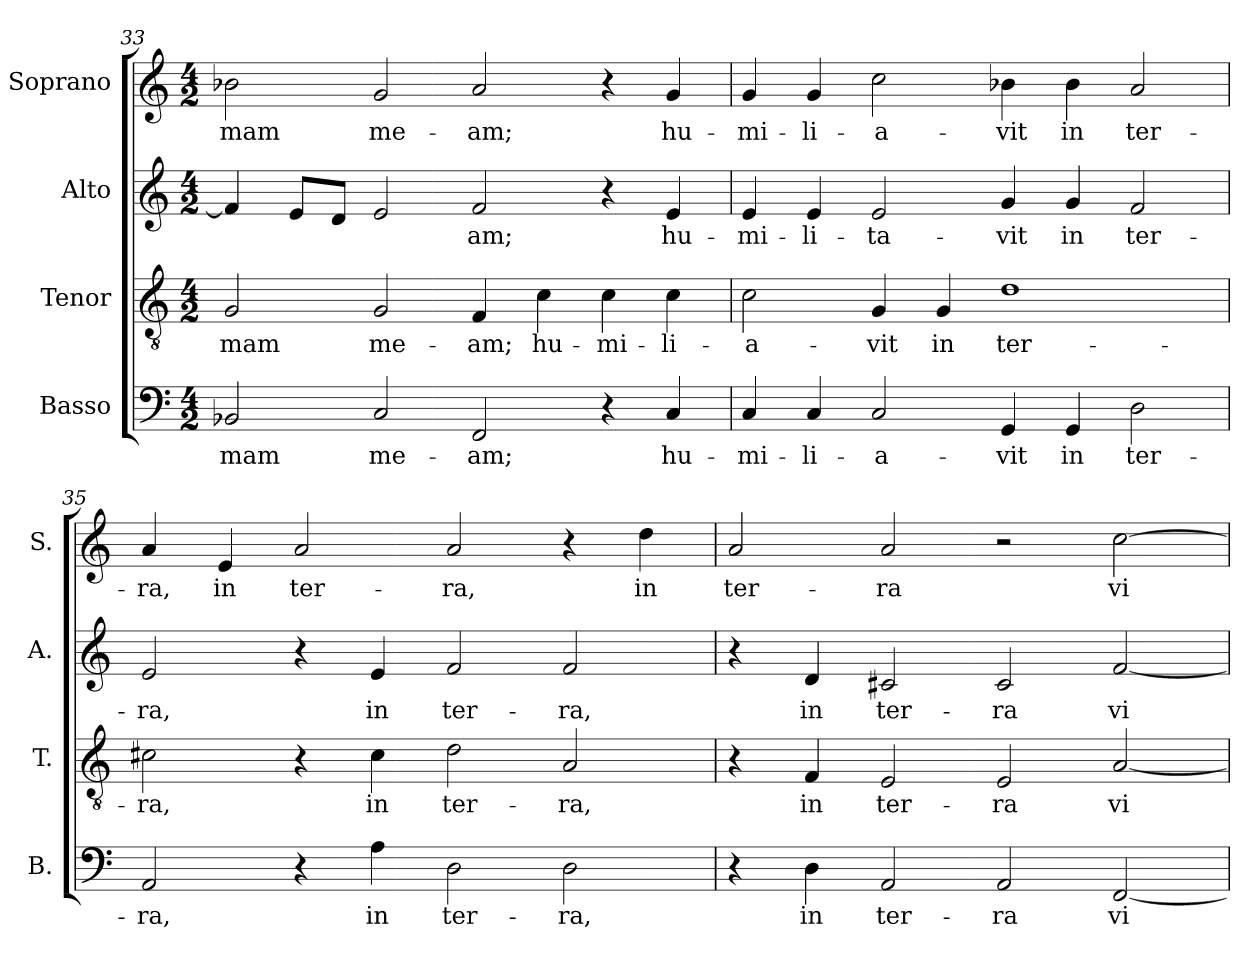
**kern	**text	**kern	**text	**kern	**text	**kern	**text
*part4	*part4	*part3	*part3	*part2	*part2	*part1	*part1
*staff4	*staff4	*staff3	*staff3	*staff2	*staff2	*staff1	*staff1
*I"Basso	*	*I"Tenor	*	*I"Alto	*	*I"Soprano	*
*I'B.	*	*I'T.	*	*I'A.	*	*I'S.	*
*clefF4	*	*clefGv2	*	*clefG2	*	*clefG2	*
*	*	*ITrd7c12	*	*	*	*	*
*k[]	*	*k[]	*	*k[]	*	*k[]	*
*C:	*	*C:	*	*C:	*	*C:	*
*M4/2	*	*M4/2	*	*M4/2	*	*M4/2	*
=33	=33	=33	=33	=33	=33	=33	=33
!	!LO:LY:b:color=#000000	!	!	!	!	!	!
!	!	!	!LO:LY:b:color=#000000	!	!	!	!
!	!	!	!	!	!	!	!LO:LY:b:color=#000000
2BB-Xi/	-mam	2GGi/	-mam	4fi/]	.	2b-Xi\	-mam
.	.	.	.	8ei/L	.	.	.
.	.	.	.	8di/J	.	.	.
!	!LO:LY:b:color=#000000	!	!	!	!	!	!
!	!	!	!LO:LY:b:color=#000000	!	!	!	!
!	!	!	!	!	!	!	!LO:LY:b:color=#000000
2Ci/	me-	2GGi/	me-	2ei/	.	2gi/	me-
!	!LO:LY:b:color=#000000	!	!	!	!	!	!
!	!	!	!LO:LY:b:color=#000000	!	!	!	!
!	!	!	!	!	!LO:LY:b:color=#000000	!	!
!	!	!	!	!	!	!	!LO:LY:b:color=#000000
2FFi/	-am;	4FFi/	-am;	2fi/	-am;	2ai/	-am;
!	!	!	!LO:LY:b:color=#000000	!	!	!	!
.	.	4Ci\	hu-	.	.	.	.
!	!	!	!LO:LY:b:color=#000000	!	!	!	!
4r	.	4Ci\	-mi-	4r	.	4r	.
!	!LO:LY:b:color=#000000	!	!	!	!	!	!
!	!	!	!LO:LY:b:color=#000000	!	!	!	!
!	!	!	!	!	!LO:LY:b:color=#000000	!	!
!	!	!	!	!	!	!	!LO:LY:b:color=#000000
4Ci/	hu-	4Ci\	-li-	4ei/	hu-	4gi/	hu-
=34	=34	=34	=34	=34	=34	=34	=34
!	!LO:LY:b:color=#000000	!	!	!	!	!	!
!	!	!	!LO:LY:b:color=#000000	!	!	!	!
!	!	!	!	!	!LO:LY:b:color=#000000	!	!
!	!	!	!	!	!	!	!LO:LY:b:color=#000000
4Ci/	-mi-	2Ci\	-a-	4ei/	-mi-	4gi/	-mi-
!	!LO:LY:b:color=#000000	!	!	!	!	!	!
!	!	!	!	!	!LO:LY:b:color=#000000	!	!
!	!	!	!	!	!	!	!LO:LY:b:color=#000000
4Ci/	-li-	.	.	4ei/	-li-	4gi/	-li-
!	!LO:LY:b:color=#000000	!	!	!	!	!	!
!	!	!	!LO:LY:b:color=#000000	!	!	!	!
!	!	!	!	!	!LO:LY:b:color=#000000	!	!
!	!	!	!	!	!	!	!LO:LY:b:color=#000000
2Ci/	-a-	4GGi/	-vit	2ei/	-ta-	2cci\	-a-
!	!	!	!LO:LY:b:color=#000000	!	!	!	!
.	.	4GGi/	in	.	.	.	.
!	!LO:LY:b:color=#000000	!	!	!	!	!	!
!	!	!	!LO:LY:b:color=#000000	!	!	!	!
!	!	!	!	!	!LO:LY:b:color=#000000	!	!
!	!	!	!	!	!	!	!LO:LY:b:color=#000000
4GGi/	-vit	1Di	ter-	4gi/	-vit	4b-Xi\	-vit
!	!LO:LY:b:color=#000000	!	!	!	!	!	!
!	!	!	!	!	!LO:LY:b:color=#000000	!	!
!	!	!	!	!	!	!	!LO:LY:b:color=#000000
4GGi/	in	.	.	4gi/	in	4b-i\	in
!	!LO:LY:b:color=#000000	!	!	!	!	!	!
!	!	!	!	!	!LO:LY:b:color=#000000	!	!
!	!	!	!	!	!	!	!LO:LY:b:color=#000000
2Di\	ter-	.	.	2fi/	ter-	2ai/	ter-
!!LO:PB:g=z
=35	=35	=35	=35	=35	=35	=35	=35
!	!LO:LY:b:color=#000000	!	!	!	!	!	!
!	!	!	!LO:LY:b:color=#000000	!	!	!	!
!	!	!	!	!	!LO:LY:b:color=#000000	!	!
!	!	!	!	!	!	!	!LO:LY:b:color=#000000
2AAi/	-ra,	2C#Xi\	-ra,	2ei/	-ra,	4ai/	-ra,
!	!	!	!	!	!	!	!LO:LY:b:color=#000000
.	.	.	.	.	.	4ei/	in
!	!	!	!	!	!	!	!LO:LY:b:color=#000000
4r	.	4r	.	4r	.	2ai/	ter-
!	!LO:LY:b:color=#000000	!	!	!	!	!	!
!	!	!	!LO:LY:b:color=#000000	!	!	!	!
!	!	!	!	!	!LO:LY:b:color=#000000	!	!
4Ai\	in	4C#i\	in	4ei/	in	.	.
!	!LO:LY:b:color=#000000	!	!	!	!	!	!
!	!	!	!LO:LY:b:color=#000000	!	!	!	!
!	!	!	!	!	!LO:LY:b:color=#000000	!	!
!	!	!	!	!	!	!	!LO:LY:b:color=#000000
2Di\	ter-	2Di\	ter-	2fi/	ter-	2ai/	-ra,
!	!LO:LY:b:color=#000000	!	!	!	!	!	!
!	!	!	!LO:LY:b:color=#000000	!	!	!	!
!	!	!	!	!	!LO:LY:b:color=#000000	!	!
2Di\	-ra,	2AAi/	-ra,	2fi/	-ra,	4r	.
!	!	!	!	!	!	!	!LO:LY:b:color=#000000
.	.	.	.	.	.	4ddi\	in
=36	=36	=36	=36	=36	=36	=36	=36
!	!	!	!	!	!	!	!LO:LY:b:color=#000000
4r	.	4r	.	4r	.	2ai/	ter-
!	!LO:LY:b:color=#000000	!	!	!	!	!	!
!	!	!	!LO:LY:b:color=#000000	!	!	!	!
!	!	!	!	!	!LO:LY:b:color=#000000	!	!
4Di\	in	4FFi/	in	4di/	in	.	.
!	!LO:LY:b:color=#000000	!	!	!	!	!	!
!	!	!	!LO:LY:b:color=#000000	!	!	!	!
!	!	!	!	!	!LO:LY:b:color=#000000	!	!
!	!	!	!	!	!	!	!LO:LY:b:color=#000000
2AAi/	ter-	2EEi/	ter-	2c#Xi/	ter-	2ai/	-ra
!	!LO:LY:b:color=#000000	!	!	!	!	!	!
!	!	!	!LO:LY:b:color=#000000	!	!	!	!
!	!	!	!	!	!LO:LY:b:color=#000000	!	!
2AAi/	-ra	2EEi/	-ra	2c#i/	-ra	2r	.
!	!LO:LY:b:color=#000000	!	!	!	!	!	!
!	!	!	!LO:LY:b:color=#000000	!	!	!	!
!	!	!	!	!	!LO:LY:b:color=#000000	!	!
!	!	!	!	!	!	!	!LO:LY:b:color=#000000
[2FFi/	vi-	[2AAi/	vi-	[2fi/	vi-	[2cci\	vi-
=	=	=	=	=	=	=	=
*-	*-	*-	*-	*-	*-	*-	*-
